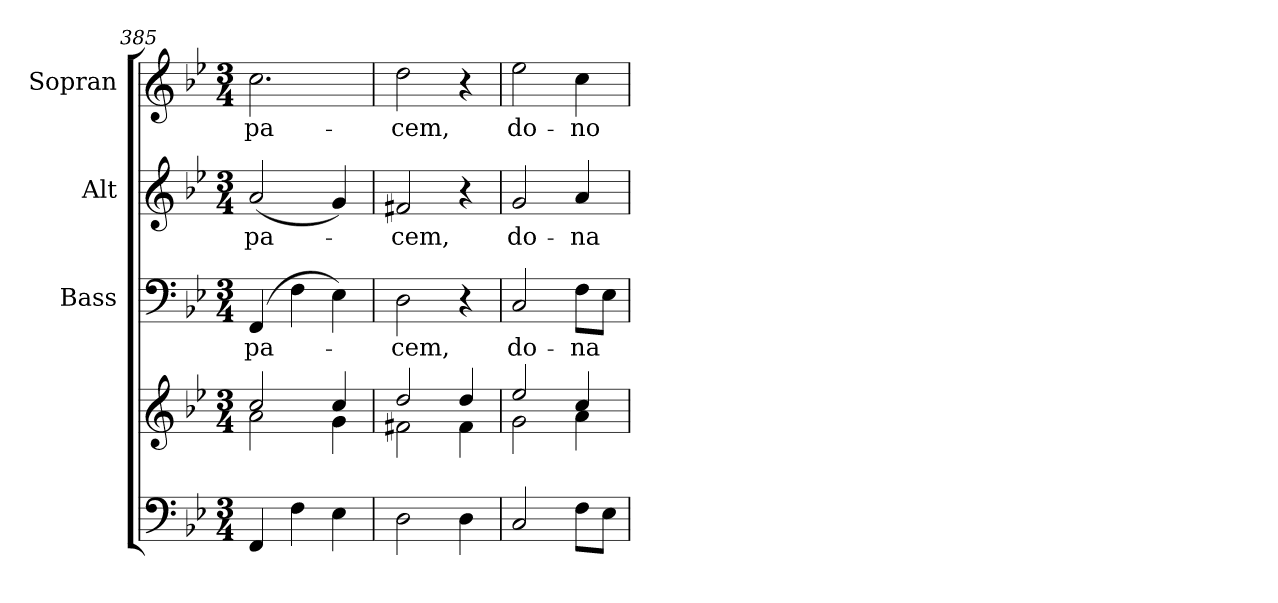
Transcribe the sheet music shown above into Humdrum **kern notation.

**kern	**kern	**kern	**text	**kern	**text	**kern	**text
*part4	*part4	*part3	*part3	*part2	*part2	*part1	*part1
*staff5	*staff4	*staff3	*staff3	*staff2	*staff2	*staff1	*staff1
*	*	*I"Bass	*	*I"Alt	*	*I"Sopran	*
*	*	*I'B.	*	*I'A.	*	*I'S.	*
*clefF4	*clefG2	*clefF4	*	*clefG2	*	*clefG2	*
*k[b-e-]	*k[b-e-]	*k[b-e-]	*	*k[b-e-]	*	*k[b-e-]	*
*B-:	*B-:	*B-:	*	*B-:	*	*B-:	*
*M3/4	*M3/4	*M3/4	*	*M3/4	*	*M3/4	*
=385	=385	=385	=385	=385	=385	=385	=385
*	*^	*	*	*	*	*	*
!	!	!	!	!LO:LY:b	!	!LO:LY:b	!	!LO:LY:b
4FF/	2cc/	2a\	(4FF/	pa-	(<2a/	pa-	2.cc\	pa-
4F\	.	.	4F\	.	.	.	.	.
4E-\	4cc/	4g\	4E-\)	.	4g/)	.	.	.
=386	=386	=386	=386	=386	=386	=386	=386	=386
!	!	!	!	!LO:LY:b	!	!LO:LY:b	!	!LO:LY:b
2D\	2dd/	2f#X\	2D\	-cem,	2f#X/	-cem,	2dd\	-cem,
4D\	4dd/	4f#\	4r	.	4r	.	4r	.
=387	=387	=387	=387	=387	=387	=387	=387	=387
!	!	!	!	!LO:LY:b	!	!LO:LY:b	!	!LO:LY:b
2C/	2ee-/	2g\	2C/	do-	2g/	do-	2ee-\	do-
!	!	!	!	!LO:LY:b	!	!LO:LY:b	!	!LO:LY:b
8F\L	4cc/	4a\	8F\L	-na	4a/	-na	4cc\	-no
8E-\J	.	.	8E-\J	.	.	.	.	.
*	*v	*v	*	*	*	*	*	*
=	=	=	=	=	=	=	=
*-	*-	*-	*-	*-	*-	*-	*-
